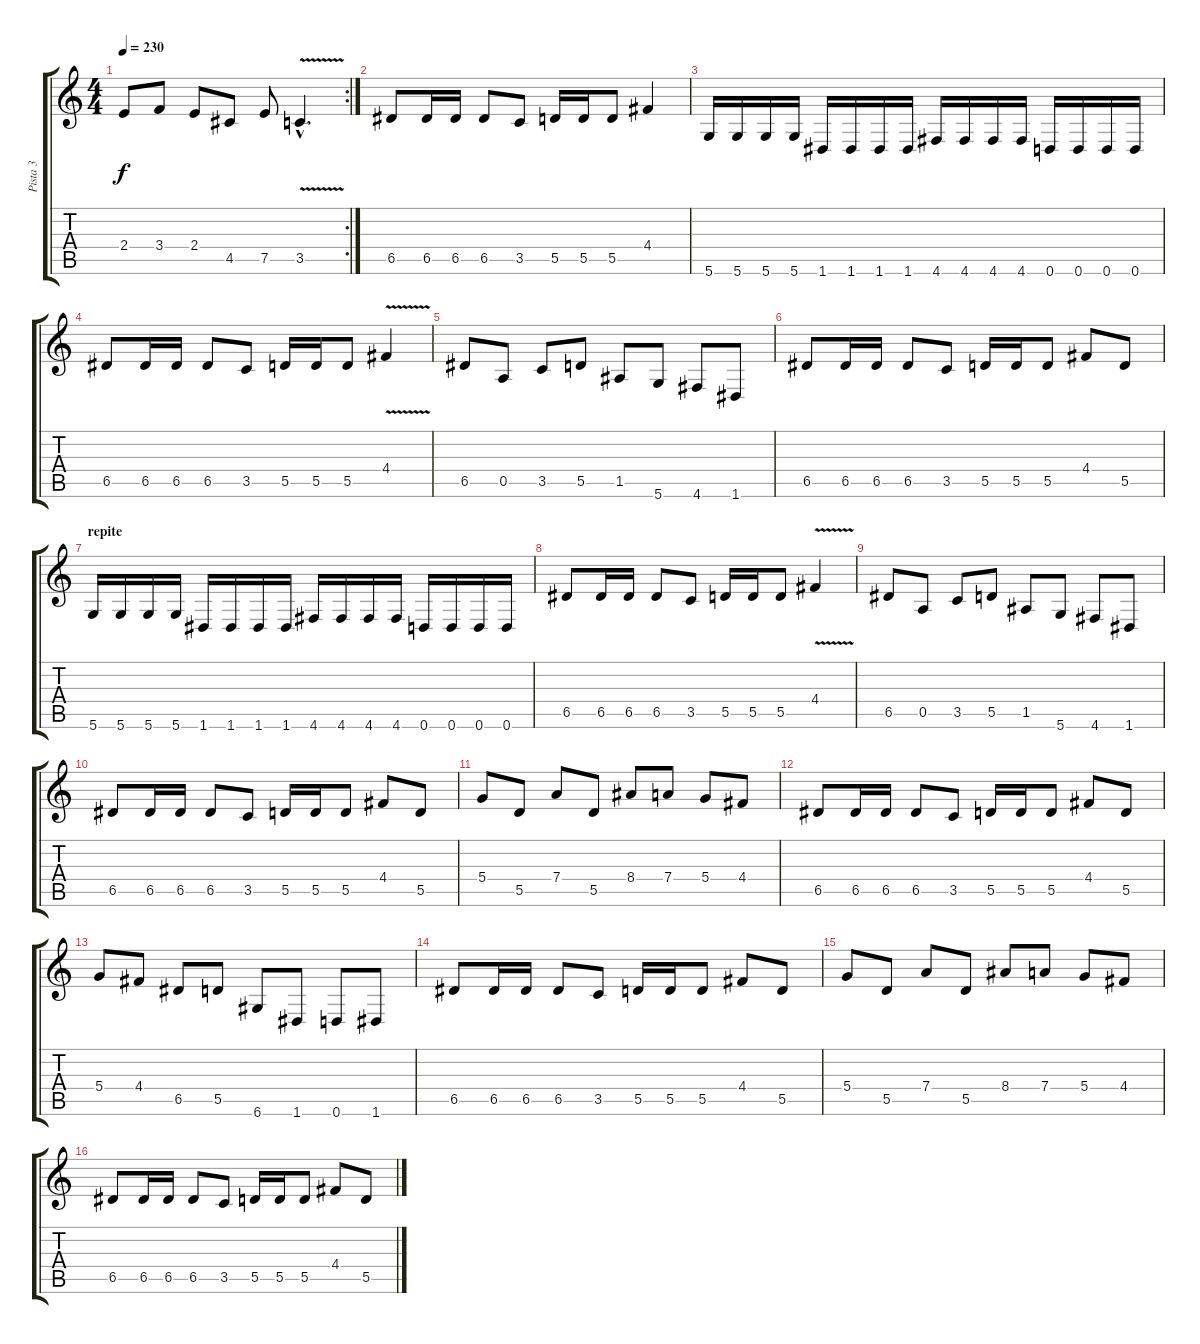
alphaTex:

\track ("Pista 3" "Pista 3") {instrument distortionguitar}
\staff {score tabs}
\tuning (E4 B3 G3 D3 A2 D2) {hide}
\rc 2
\ts (4 4)
\tempo 230
\clef g2
\ks c
2.4.8{dy f} 3.4.8 2.4.8 4.5.8 7.5.8 3.5{v hac}.4{d} |
6.5.8 6.5.16 6.5.16 6.5.8 3.5.8 5.5.16 5.5.16 5.5.8 4.4.4 |
5.6.16 5.6.16 5.6.16 5.6.16 1.6.16 1.6.16 1.6.16 1.6.16 4.6.16 4.6.16 4.6.16 4.6.16 0.6.16 0.6.16 0.6.16 0.6.16 |
6.5.8 6.5.16 6.5.16 6.5.8 3.5.8 5.5.16 5.5.16 5.5.8 4.4{v}.4 |
6.5.8 0.5.8 3.5.8 5.5.8 1.5.8 5.6.8 4.6.8 1.6.8 |
6.5.8 6.5.16 6.5.16 6.5.8 3.5.8 5.5.16 5.5.16 5.5.8 4.4.8 5.5.8 |
\section ("" "repite")
5.6.16 5.6.16 5.6.16 5.6.16 1.6.16 1.6.16 1.6.16 1.6.16 4.6.16 4.6.16 4.6.16 4.6.16 0.6.16 0.6.16 0.6.16 0.6.16 |
6.5.8 6.5.16 6.5.16 6.5.8 3.5.8 5.5.16 5.5.16 5.5.8 4.4{v}.4 |
6.5.8 0.5.8 3.5.8 5.5.8 1.5.8 5.6.8 4.6.8 1.6.8 |
6.5.8 6.5.16 6.5.16 6.5.8 3.5.8 5.5.16 5.5.16 5.5.8 4.4.8 5.5.8 |
5.4.8 5.5.8 7.4.8 5.5.8 8.4.8 7.4.8 5.4.8 4.4.8 |
6.5.8 6.5.16 6.5.16 6.5.8 3.5.8 5.5.16 5.5.16 5.5.8 4.4.8 5.5.8 |
5.4.8 4.4.8 6.5.8 5.5.8 6.6.8 1.6.8 0.6.8 1.6.8 |
6.5.8 6.5.16 6.5.16 6.5.8 3.5.8 5.5.16 5.5.16 5.5.8 4.4.8 5.5.8 |
5.4.8 5.5.8 7.4.8 5.5.8 8.4.8 7.4.8 5.4.8 4.4.8 |
6.5.8 6.5.16 6.5.16 6.5.8 3.5.8 5.5.16 5.5.16 5.5.8 4.4.8 5.5.8
